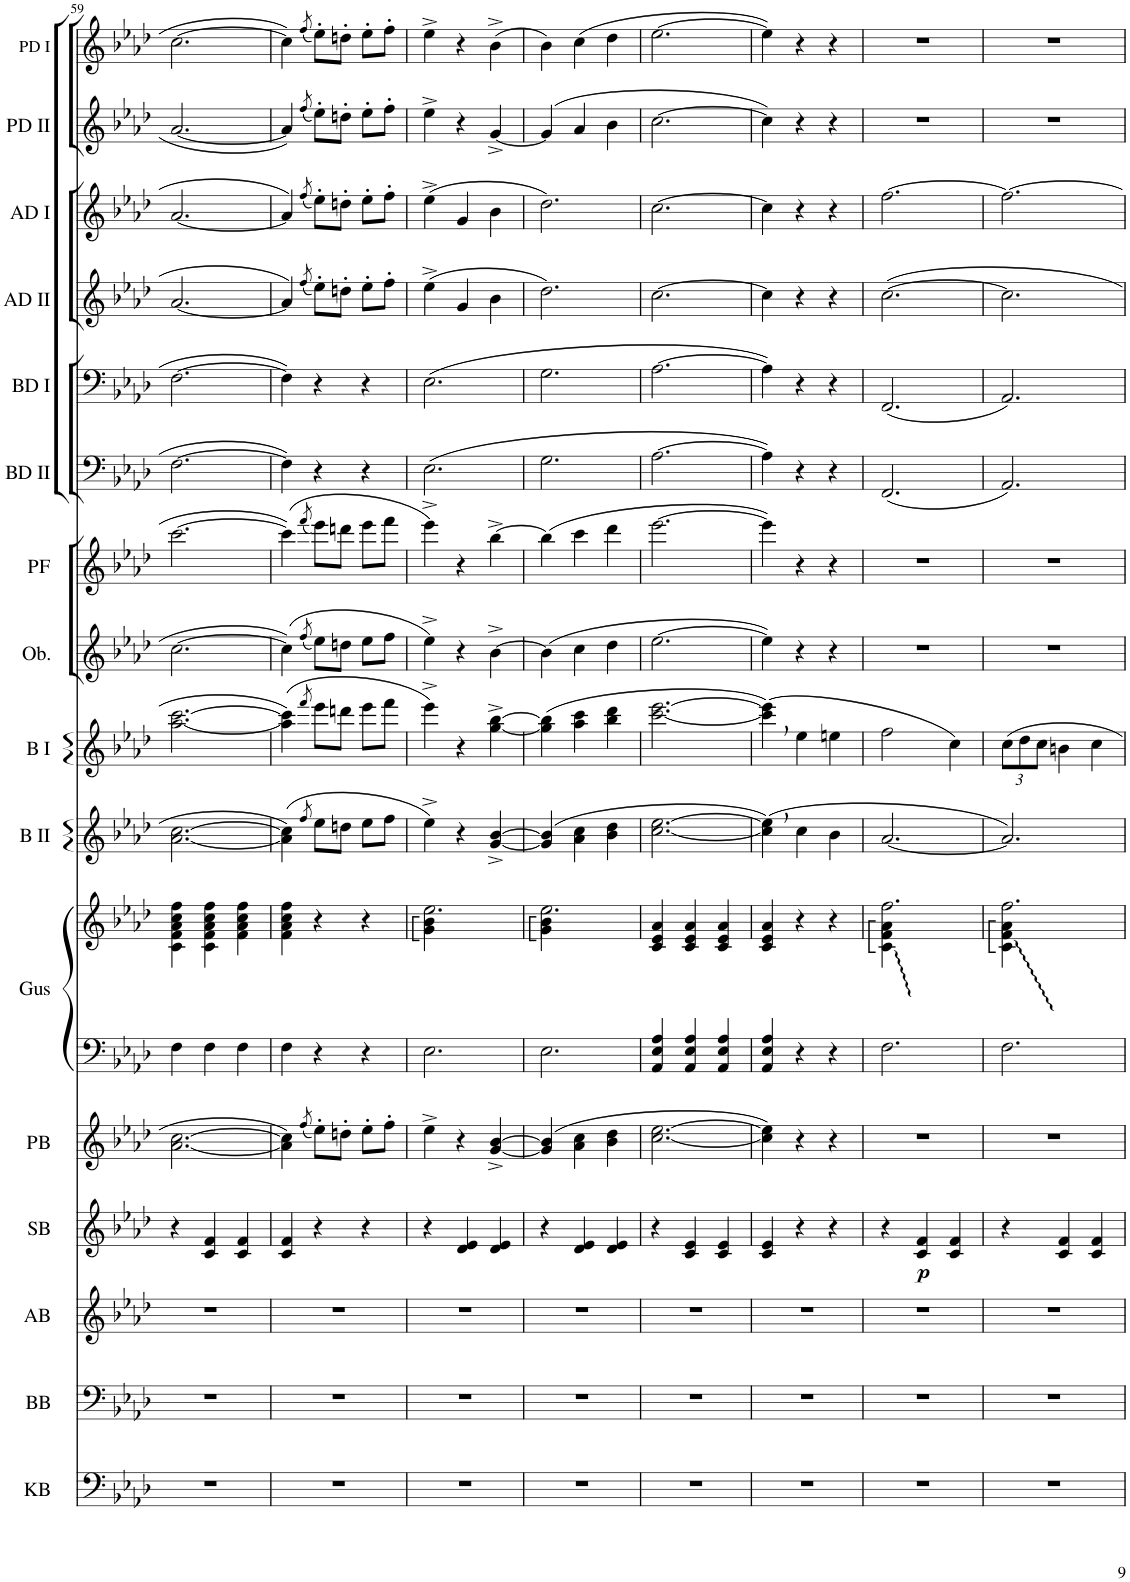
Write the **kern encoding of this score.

**kern	**kern	**kern	**kern	**dynam	**kern	**kern	**kern	**kern	**kern	**kern	**kern	**kern	**kern	**kern	**kern	**kern	**kern
*part16	*part15	*part14	*part13	*part13	*part12	*part11	*part11	*part10	*part9	*part8	*part7	*part6	*part5	*part4	*part3	*part2	*part1
*staff17	*staff16	*staff15	*staff14	*staff14	*staff13	*staff12	*staff11	*staff10	*staff9	*staff8	*staff7	*staff6	*staff5	*staff4	*staff3	*staff2	*staff1
*I"Kontrabas	*I"Basbalalajka	*I"Altbalalajka	*I"Sekundbalalajka	*	*I"Primbalalajka	*I"Gusli (klaviatur)	*	*I"Bajan II	*I"Bajan I	*I"Oboe	*I"Piccoloflöjt	*I"Basdomra II	*I"Basdomra I	*I"Altdomra II	*I"Altdomra I	*I"Primdomra II	*I"Primdomra I
*I'KB	*I'BB	*I'AB	*I'SB	*	*I'PB	*I'Gus	*	*I'B II	*I'B I	*I'Ob.	*I'PF	*I'BD II	*I'BD I	*I'AD II	*I'AD I	*I'PD II	*I'PD I
!!LO:PB:g=z
*clefF4	*clefF4	*clefG2	*clefG2	*	*clefG2	*clefF4	*clefG2	*clefG2	*clefG2	*clefG2	*clefG2	*clefF4	*clefF4	*clefG2	*clefG2	*clefG2	*clefG2
*	*	*	*	*	*	*	*	*	*	*	*Trd-7c-12	*	*	*	*	*	*
*k[b-e-a-d-]	*k[b-e-a-d-]	*k[b-e-a-d-]	*k[b-e-a-d-]	*	*k[b-e-a-d-]	*k[b-e-a-d-]	*k[b-e-a-d-]	*k[b-e-a-d-]	*k[b-e-a-d-]	*k[b-e-a-d-]	*k[b-e-a-d-]	*k[b-e-a-d-]	*k[b-e-a-d-]	*k[b-e-a-d-]	*k[b-e-a-d-]	*k[b-e-a-d-]	*k[b-e-a-d-]
*M3/4	*M3/4	*M3/4	*M3/4	*	*M3/4	*M3/4	*M3/4	*M3/4	*M3/4	*M3/4	*M3/4	*M3/4	*M3/4	*M3/4	*M3/4	*M3/4	*M3/4
=59	=59	=59	=59	=59	=59	=59	=59	=59	=59	=59	=59	=59	=59	=59	=59	=59	=59
2.r	2.r	2.r	4r	.	[2.a-\ [2.cc\	4F\	4c\ 4f\ 4a-\ 4cc\ 4ff\	[2.a-\ [2.cc\	[2.aa-\ [2.ccc\	[2.cc\	[2.ccc\	[2.F\	[2.F\	[2.a-/	[2.a-/	[2.a-/	[2.cc\
.	.	.	4c/ 4f/	.	.	4F\	4c\ 4f\ 4a-\ 4cc\ 4ff\	.	.	.	.	.	.	.	.	.	.
.	.	.	4c/ 4f/	.	.	4F\	4f\ 4a-\ 4cc\ 4ff\	.	.	.	.	.	.	.	.	.	.
=60	=60	=60	=60	=60	=60	=60	=60	=60	=60	=60	=60	=60	=60	=60	=60	=60	=60
2.r	2.r	2.r	4c/ 4f/	.	4a-\] 4cc\]	4F\	4f\ 4a-\ 4cc\ 4ff\	(4a-\] 4cc\]	(4aa-\] 4ccc\]	(4cc\]	(4ccc\]	4F\]	4F\]	4a-/]	4a-/]	4a-/]	4cc\]
.	.	.	.	.	(8qff/	.	.	8qff/	8qfff/	(8qff/	(8qfff/	.	.	(8qff/	(8qff/	(8qff/	(8qff/
.	.	.	4r	.	8ee-'\L)	4r	4r	8ee-\L	8eee-\L	8ee-\L)	8eee-\L)	4r	4r	8ee-'\L)	8ee-'\L)	8ee-'\L)	8ee-'\L)
.	.	.	.	.	8ddn'\J	.	.	8ddn\J	8dddn\J	8ddn\J	8dddn\J	.	.	8ddn'\J	8ddn'\J	8ddn'\J	8ddn'\J
.	.	.	4r	.	8ee-'\L	4r	4r	8ee-\L	8eee-\L	8ee-\L	8eee-\L	4r	4r	8ee-'\L	8ee-'\L	8ee-'\L	8ee-'\L
.	.	.	.	.	8ff'\J	.	.	8ff\J	8fff\J	8ff\J	8fff\J	.	.	8ff'\J	8ff'\J	8ff'\J	8ff'\J
=61	=61	=61	=61	=61	=61	=61	=61	=61	=61	=61	=61	=61	=61	=61	=61	=61	=61
*	*	*	*	*	*	*	*^	*	*	*	*	*	*	*	*	*	*
2.r	2.r	2.r	4r	.	4ee-^\	2.E-\	2.ee-\	4g\ 4b-\	4ee-^\)	4eee-^\)	4ee-^\)	4eee-^\)	(2.E-\	(2.E-\	(4ee-^\	(4ee-^\	4ee-^\	4ee-^\
.	.	.	4d-/ 4e-/	.	4r	.	.	2ryy	4r	4r	4r	4r	.	.	4g/	4g/	4r	4r
.	.	.	4d-/ 4e-/	.	[4g/^ [4b-/^	.	.	.	[4g/^ [4b-/^	[4gg\^ [4bb-\^	[4b-^\	[4bb-^\	.	.	4b-\	4b-\	[4g^/	(4b-^\
=62	=62	=62	=62	=62	=62	=62	=62	=62	=62	=62	=62	=62	=62	=62	=62	=62	=62	=62
2.r	2.r	2.r	4r	.	(4g/] 4b-/]	2.E-\	2.ee-\	4g\ 4b-\	(4g/] 4b-/]	(4gg\] 4bb-\]	(4b-\]	(4bb-\]	2.G\	2.G\	2.dd-\)	2.dd-\)	(4g/]	4b-\)
.	.	.	4d-/ 4e-/	.	4a-\ 4cc\	.	.	2ryy	4a-\ 4cc\	4aa-\ 4ccc\	4cc\	4ccc\	.	.	.	.	4a-/	(4cc\
.	.	.	4d-/ 4e-/	.	4b-\ 4dd-\	.	.	.	4b-\ 4dd-\	4bb-\ 4ddd-\	4dd-\	4ddd-\	.	.	.	.	4b-\	4dd-\
*	*	*	*	*	*	*	*v	*v	*	*	*	*	*	*	*	*	*	*
=63	=63	=63	=63	=63	=63	=63	=63	=63	=63	=63	=63	=63	=63	=63	=63	=63	=63
2.r	2.r	2.r	4r	.	[2.cc\ [2.ee-\	4AA-/ 4E-/ 4A-/	4c/ 4e-/ 4a-/	[2.cc\ [2.ee-\	[2.ccc\ [2.eee-\	[2.ee-\	[2.eee-\	[2.A-\	[2.A-\	[2.cc\	[2.cc\	[2.cc\	[2.ee-\
.	.	.	4c/ 4e-/	.	.	4AA-/ 4E-/ 4A-/	4c/ 4e-/ 4a-/	.	.	.	.	.	.	.	.	.	.
.	.	.	4c/ 4e-/	.	.	4AA-/ 4E-/ 4A-/	4c/ 4e-/ 4a-/	.	.	.	.	.	.	.	.	.	.
=64	=64	=64	=64	=64	=64	=64	=64	=64	=64	=64	=64	=64	=64	=64	=64	=64	=64
2.r	2.r	2.r	4c/ 4e-/	.	4cc\] 4ee-\])	4AA-/ 4E-/ 4A-/	4c/ 4e-/ 4a-/	(4cc\], 4ee-\],)	(4ccc\], 4eee-\],)	4ee-\])	4eee-\])	4A-\])	4A-\])	4cc\]	4cc\]	4cc\])	4ee-\])
.	.	.	4r	.	4r	4r	4r	4cc\	4ee-\	4r	4r	4r	4r	4r	4r	4r	4r
.	.	.	4r	.	4r	4r	4r	4b-\	4een\	4r	4r	4r	4r	4r	4r	4r	4r
=65	=65	=65	=65	=65	=65	=65	=65	=65	=65	=65	=65	=65	=65	=65	=65	=65	=65
*	*	*	*	*	*	*	*^	*	*	*	*	*	*	*	*	*	*
2.r	2.r	2.r	4r	.	2.r	2.F\	2.ff\	4c\ 4f\ 4a-\	[2.a-/	2ff\	2.r	2.r	(2.FF/	(2.FF/	[2.cc\	[2.ff\	2.r	2.r
!	!	!	!	!LO:DY:b	!	!	!	!	!	!	!	!	!	!	!	!	!	!
.	.	.	4c/ 4f/	p	.	.	.	2DDD-	.	.	.	.	.	.	.	.	.	.
.	.	.	4c/ 4f/	.	.	.	.	.	.	4cc\)	.	.	.	.	.	.	.	.
=66	=66	=66	=66	=66	=66	=66	=66	=66	=66	=66	=66	=66	=66	=66	=66	=66	=66	=66
*	*	*	*	*	*	*	*	*	*	*Xbrackettup	*	*	*	*	*	*	*	*
2.r	2.r	2.r	4r	.	2.r	2.F\	2.ff\	4c\ 4f\ 4a-\	2.a-/])	12cc\L	2.r	2.r	2.AA-/)	2.AA-/)	2.cc\]	2.ff\_	2.r	2.r
.	.	.	.	.	.	.	.	.	.	12dd-\	.	.	.	.	.	.	.	.
.	.	.	.	.	.	.	.	.	.	12cc\J	.	.	.	.	.	.	.	.
.	.	.	4c/ 4f/	.	.	.	.	2DDD-	.	4bn\	.	.	.	.	.	.	.	.
.	.	.	4c/ 4f/	.	.	.	.	.	.	4cc\	.	.	.	.	.	.	.	.
*	*	*	*	*	*	*	*v	*v	*	*	*	*	*	*	*	*	*	*
=	=	=	=	=	=	=	=	=	=	=	=	=	=	=	=	=	=
*-	*-	*-	*-	*-	*-	*-	*-	*-	*-	*-	*-	*-	*-	*-	*-	*-	*-
